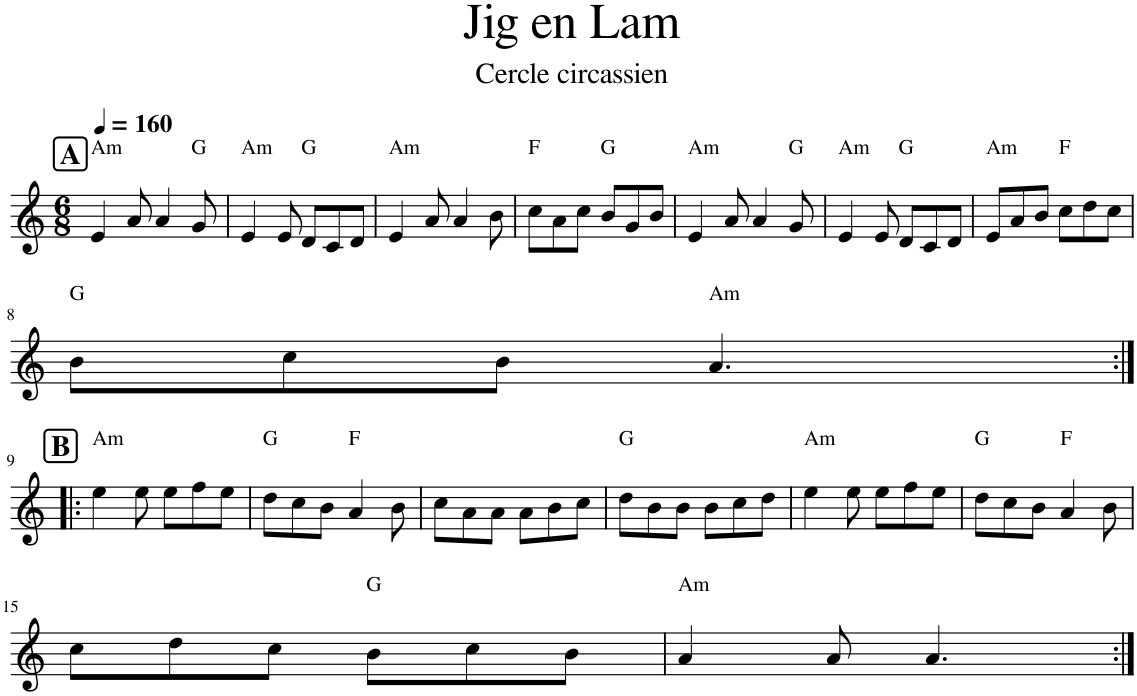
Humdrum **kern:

**kern
*part1
*staff1
*I"Violon
*I'Vln.
*clefG2
*k[]
*M6/8
*MM160
!!LO:REH:place=s1:a:B:cj:fs=14:t=A
=1
!LO:TX:a:t=Am
4e/
8a/
4a/
!LO:TX:a:t=G
8g/
=2
!LO:TX:a:t=Am
4e/
8e/
!LO:TX:a:t=G
8d/L
8c/
8d/J
=3
!LO:TX:a:t=Am
4e/
8a/
4a/
8b\
=4
!LO:TX:a:t=F
8cc\L
8a\
8cc\J
!LO:TX:a:t=G
8b/L
8g/
8b/J
=5
!LO:TX:a:t=Am
4e/
8a/
4a/
!LO:TX:a:t=G
8g/
=6
!LO:TX:a:t=Am
4e/
8e/
!LO:TX:a:t=G
8d/L
8c/
8d/J
=7
!LO:TX:a:t=Am
8e/L
8a/
8b/J
!LO:TX:a:t=F
8cc\L
8dd\
8cc\J
!!LO:LB:g=z
=8
!LO:TX:a:t=G
8b\L
8cc\
8b\J
!LO:TX:a:t=Am
4.a/
!!LO:LB:g=z
!!LO:REH:place=s1:a:B:cj:fs=14:t=B
=9:|!|:
!LO:TX:a:t=Am
4ee\
8ee\
8ee\L
8ff\
8ee\J
=10
!LO:TX:a:t=G
8dd\L
8cc\
8b\J
!LO:TX:a:t=F
4a/
8b\
=11
8cc\L
8a\
8a\J
8a\L
8b\
8cc\J
=12
!LO:TX:a:t=G
8dd\L
8b\
8b\J
8b\L
8cc\
8dd\J
=13
!LO:TX:a:t=Am
4ee\
8ee\
8ee\L
8ff\
8ee\J
=14
!LO:TX:a:t=G
8dd\L
8cc\
8b\J
!LO:TX:a:t=F
4a/
8b\
!!LO:LB:g=z
=15
8cc\L
8dd\
8cc\J
!LO:TX:a:t=G
8b\L
8cc\
8b\J
=16
!LO:TX:a:t=Am
4a/
8a/
4.a/
=:|!
*-
